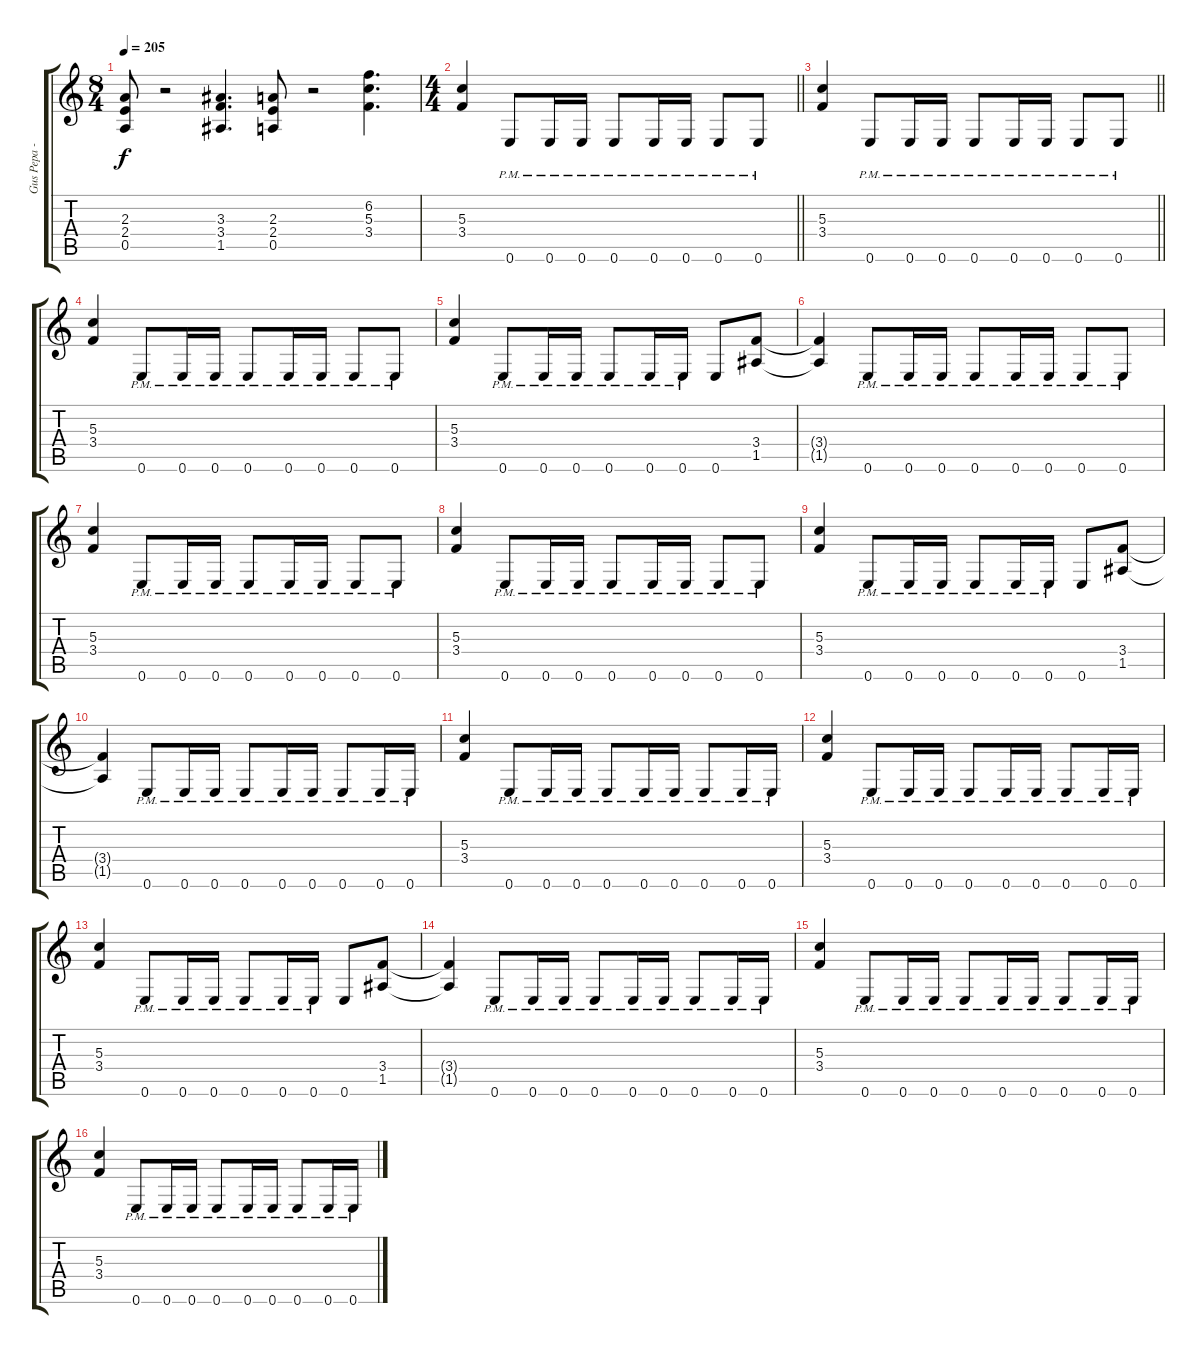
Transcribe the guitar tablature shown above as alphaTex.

\track ("Gus Pepa - Guitar" "Gus Pepa -") {instrument distortionguitar}
\staff {score tabs}
\tuning (E4 B3 G3 D3 A2 E2) {hide}
\ts (8 4)
\tempo 205
\clef g2
\ks c
(2.3 2.4 0.5).8{dy f} r.2 (3.3 3.4 1.5).4{d} (2.3 2.4 0.5).8 r.2 (6.2 5.3 3.4).4{d} |
\ts (4 4)
\barLineRight lightlight
(5.3 3.4).4 0.6{pm}.8 0.6{pm}.16 0.6{pm}.16 0.6{pm}.8 0.6{pm}.16 0.6{pm}.16 0.6{pm}.8 0.6{pm}.8 |
\section ("" "")
\barLineRight lightlight
(5.3 3.4).4 0.6{pm}.8 0.6{pm}.16 0.6{pm}.16 0.6{pm}.8 0.6{pm}.16 0.6{pm}.16 0.6{pm}.8 0.6{pm}.8 |
\section ("" "")
(5.3 3.4).4 0.6{pm}.8 0.6{pm}.16 0.6{pm}.16 0.6{pm}.8 0.6{pm}.16 0.6{pm}.16 0.6{pm}.8 0.6{pm}.8 |
(5.3 3.4).4 0.6{pm}.8 0.6{pm}.16 0.6{pm}.16 0.6{pm}.8 0.6{pm}.16 0.6{pm}.16 0.6.8 (3.4 1.5).8 |
(3.4{t} 1.5{t}).4 0.6{pm}.8 0.6{pm}.16 0.6{pm}.16 0.6{pm}.8 0.6{pm}.16 0.6{pm}.16 0.6{pm}.8 0.6{pm}.8 |
(5.3 3.4).4 0.6{pm}.8 0.6{pm}.16 0.6{pm}.16 0.6{pm}.8 0.6{pm}.16 0.6{pm}.16 0.6{pm}.8 0.6{pm}.8 |
(5.3 3.4).4 0.6{pm}.8 0.6{pm}.16 0.6{pm}.16 0.6{pm}.8 0.6{pm}.16 0.6{pm}.16 0.6{pm}.8 0.6{pm}.8 |
(5.3 3.4).4 0.6{pm}.8 0.6{pm}.16 0.6{pm}.16 0.6{pm}.8 0.6{pm}.16 0.6{pm}.16 0.6.8 (3.4 1.5).8 |
(3.4{t} 1.5{t}).4 0.6{pm}.8 0.6{pm}.16 0.6{pm}.16 0.6{pm}.8 0.6{pm}.16 0.6{pm}.16 0.6{pm}.8 0.6{pm}.16 0.6{pm}.16 |
(5.3 3.4).4 0.6{pm}.8 0.6{pm}.16 0.6{pm}.16 0.6{pm}.8 0.6{pm}.16 0.6{pm}.16 0.6{pm}.8 0.6{pm}.16 0.6{pm}.16 |
(5.3 3.4).4 0.6{pm}.8 0.6{pm}.16 0.6{pm}.16 0.6{pm}.8 0.6{pm}.16 0.6{pm}.16 0.6{pm}.8 0.6{pm}.16 0.6{pm}.16 |
(5.3 3.4).4 0.6{pm}.8 0.6{pm}.16 0.6{pm}.16 0.6{pm}.8 0.6{pm}.16 0.6{pm}.16 0.6.8 (3.4 1.5).8 |
(3.4{t} 1.5{t}).4 0.6{pm}.8 0.6{pm}.16 0.6{pm}.16 0.6{pm}.8 0.6{pm}.16 0.6{pm}.16 0.6{pm}.8 0.6{pm}.16 0.6{pm}.16 |
(5.3 3.4).4 0.6{pm}.8 0.6{pm}.16 0.6{pm}.16 0.6{pm}.8 0.6{pm}.16 0.6{pm}.16 0.6{pm}.8 0.6{pm}.16 0.6{pm}.16 |
(5.3 3.4).4 0.6{pm}.8 0.6{pm}.16 0.6{pm}.16 0.6{pm}.8 0.6{pm}.16 0.6{pm}.16 0.6{pm}.8 0.6{pm}.16 0.6{pm}.16
